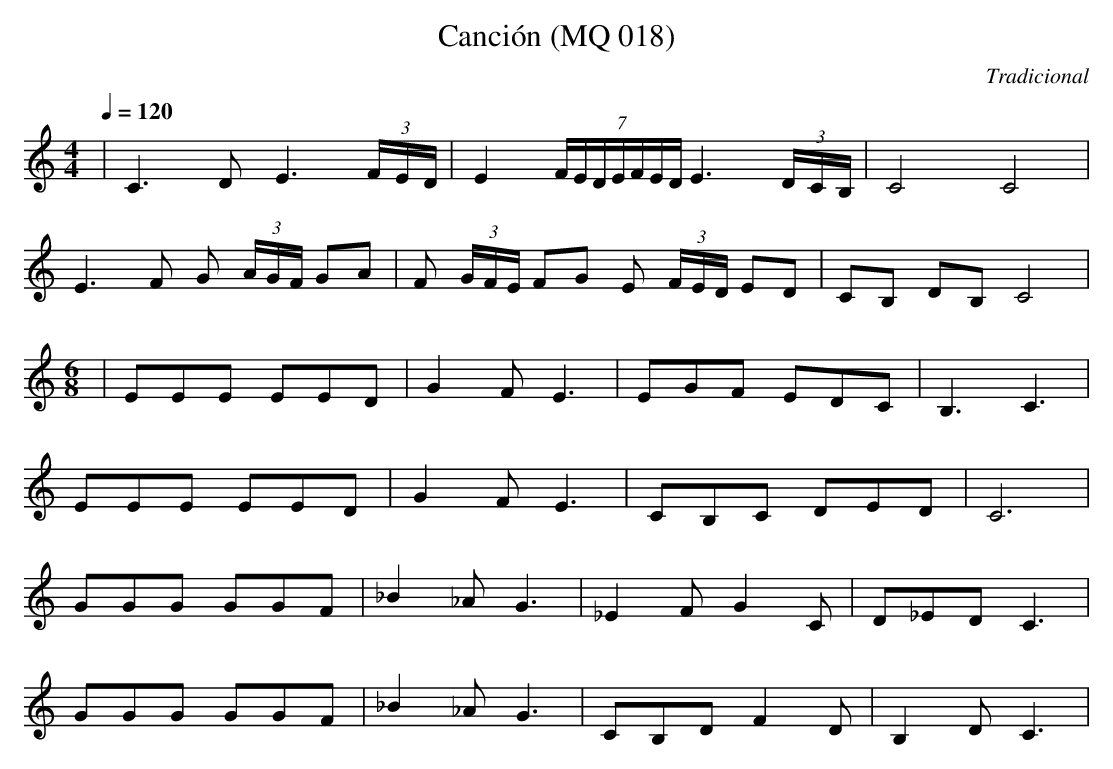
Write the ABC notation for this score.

X:1
T:Canción (MQ 018)
C:Tradicional
M:4/4
L:1/8
Q:1/4=120
K:C
|C3 D E3 (3F/E/D/|E2 (7F/E/D/E/F/E/D/ E3 (3D/C/B,/|C4 C4|
E3 F G (3A/G/F/ GA|F (3G/F/E/ FG E (3F/E/D/ ED|CB, DB, C4|
[M:6/8]
|EEE EED|G2 F E3|EGF EDC|B,3 C3|
EEE EED|G2 F E3|CB,C DED|C6|
GGG GGF|_B2 _A G3|_E2 F G2 C|D_ED C3|
GGG GGF|_B2 _A G3|CB,D F2 D|B,2 D C3|
